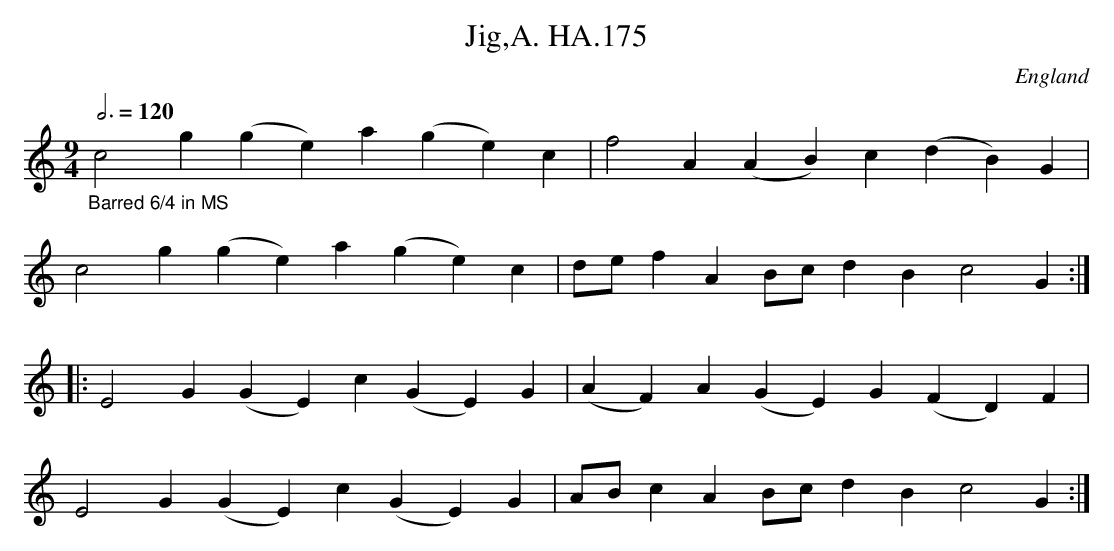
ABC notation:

X:1
T:Jig,A. HA.175
M:9/4
L:1/4
Q:3/4=120
O:England
K:C major
"_Barred 6/4 in MS"c2g (ge)a (ge)c|f2A (AB)c (dB)G|!
c2g (ge)a (ge)c| d/2e/2 fA B/2c/2 dB c2G:|!
|:E2G (GE)c (GE)G |(AF)A (GE)G (FD)F|!
E2G (GE)c (GE)G |A/2B/2cA B/2c/2dB c2G:|
